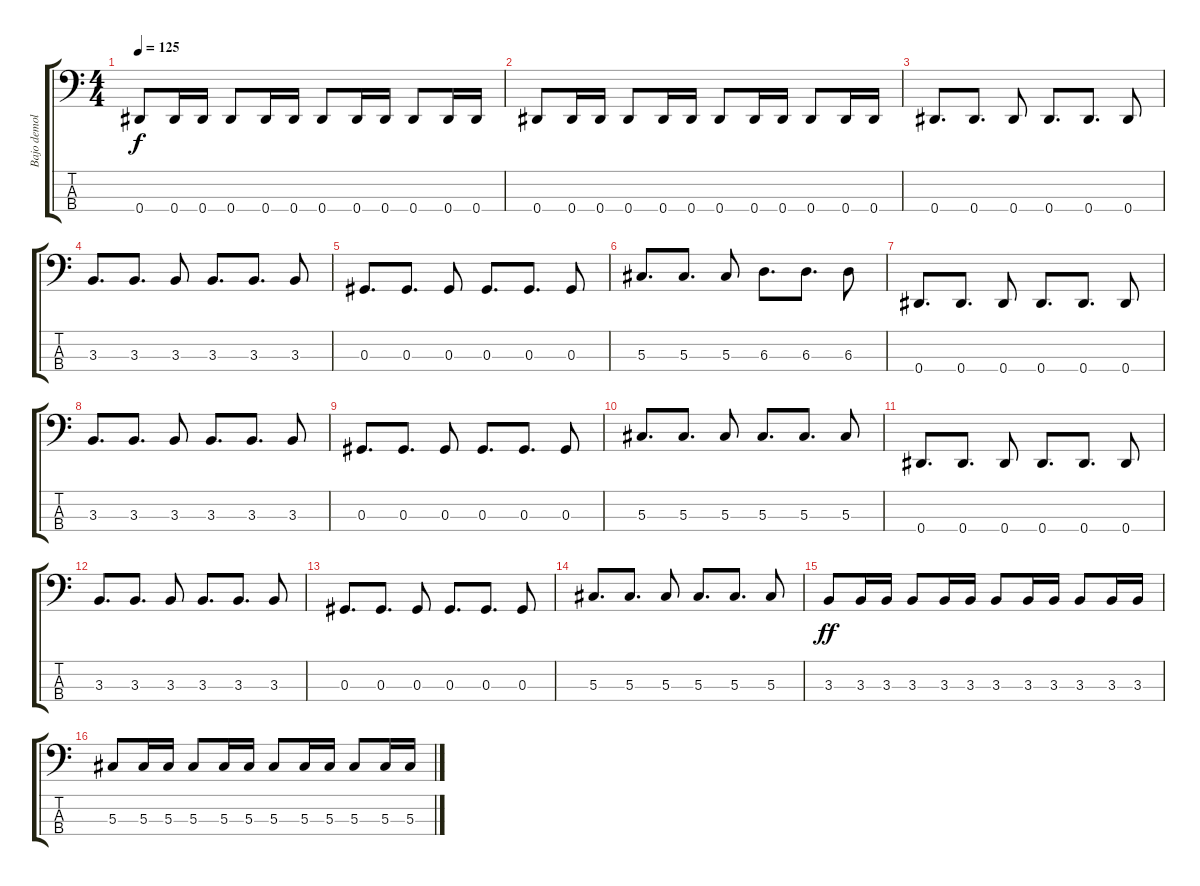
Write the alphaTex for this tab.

\track ("Bajo demoledor" "Bajo demol") {instrument electricbassfinger}
\staff {score tabs}
\tuning (Gb2 Db2 Ab1 Eb1) {hide}
\ts (4 4)
\tempo 125
\clef f4
\ks c
0.4.8{dy f} 0.4.16 0.4.16 0.4.8 0.4.16 0.4.16 0.4.8 0.4.16 0.4.16 0.4.8 0.4.16 0.4.16 |
0.4.8 0.4.16 0.4.16 0.4.8 0.4.16 0.4.16 0.4.8 0.4.16 0.4.16 0.4.8 0.4.16 0.4.16 |
0.4.8{d} 0.4.8{d} 0.4.8 0.4.8{d} 0.4.8{d} 0.4.8 |
3.3.8{d} 3.3.8{d} 3.3.8 3.3.8{d} 3.3.8{d} 3.3.8 |
0.3.8{d} 0.3.8{d} 0.3.8 0.3.8{d} 0.3.8{d} 0.3.8 |
5.3.8{d} 5.3.8{d} 5.3.8 6.3.8{d} 6.3.8{d} 6.3.8 |
0.4.8{d} 0.4.8{d} 0.4.8 0.4.8{d} 0.4.8{d} 0.4.8 |
3.3.8{d} 3.3.8{d} 3.3.8 3.3.8{d} 3.3.8{d} 3.3.8 |
0.3.8{d} 0.3.8{d} 0.3.8 0.3.8{d} 0.3.8{d} 0.3.8 |
5.3.8{d} 5.3.8{d} 5.3.8 5.3.8{d} 5.3.8{d} 5.3.8 |
0.4.8{d} 0.4.8{d} 0.4.8 0.4.8{d} 0.4.8{d} 0.4.8 |
3.3.8{d} 3.3.8{d} 3.3.8 3.3.8{d} 3.3.8{d} 3.3.8 |
0.3.8{d} 0.3.8{d} 0.3.8 0.3.8{d} 0.3.8{d} 0.3.8 |
5.3.8{d} 5.3.8{d} 5.3.8 5.3.8{d} 5.3.8{d} 5.3.8 |
3.3.8{dy ff} 3.3.16 3.3.16 3.3.8 3.3.16 3.3.16 3.3.8 3.3.16 3.3.16 3.3.8 3.3.16 3.3.16 |
5.3.8 5.3.16 5.3.16 5.3.8 5.3.16 5.3.16 5.3.8 5.3.16 5.3.16 5.3.8 5.3.16 5.3.16
